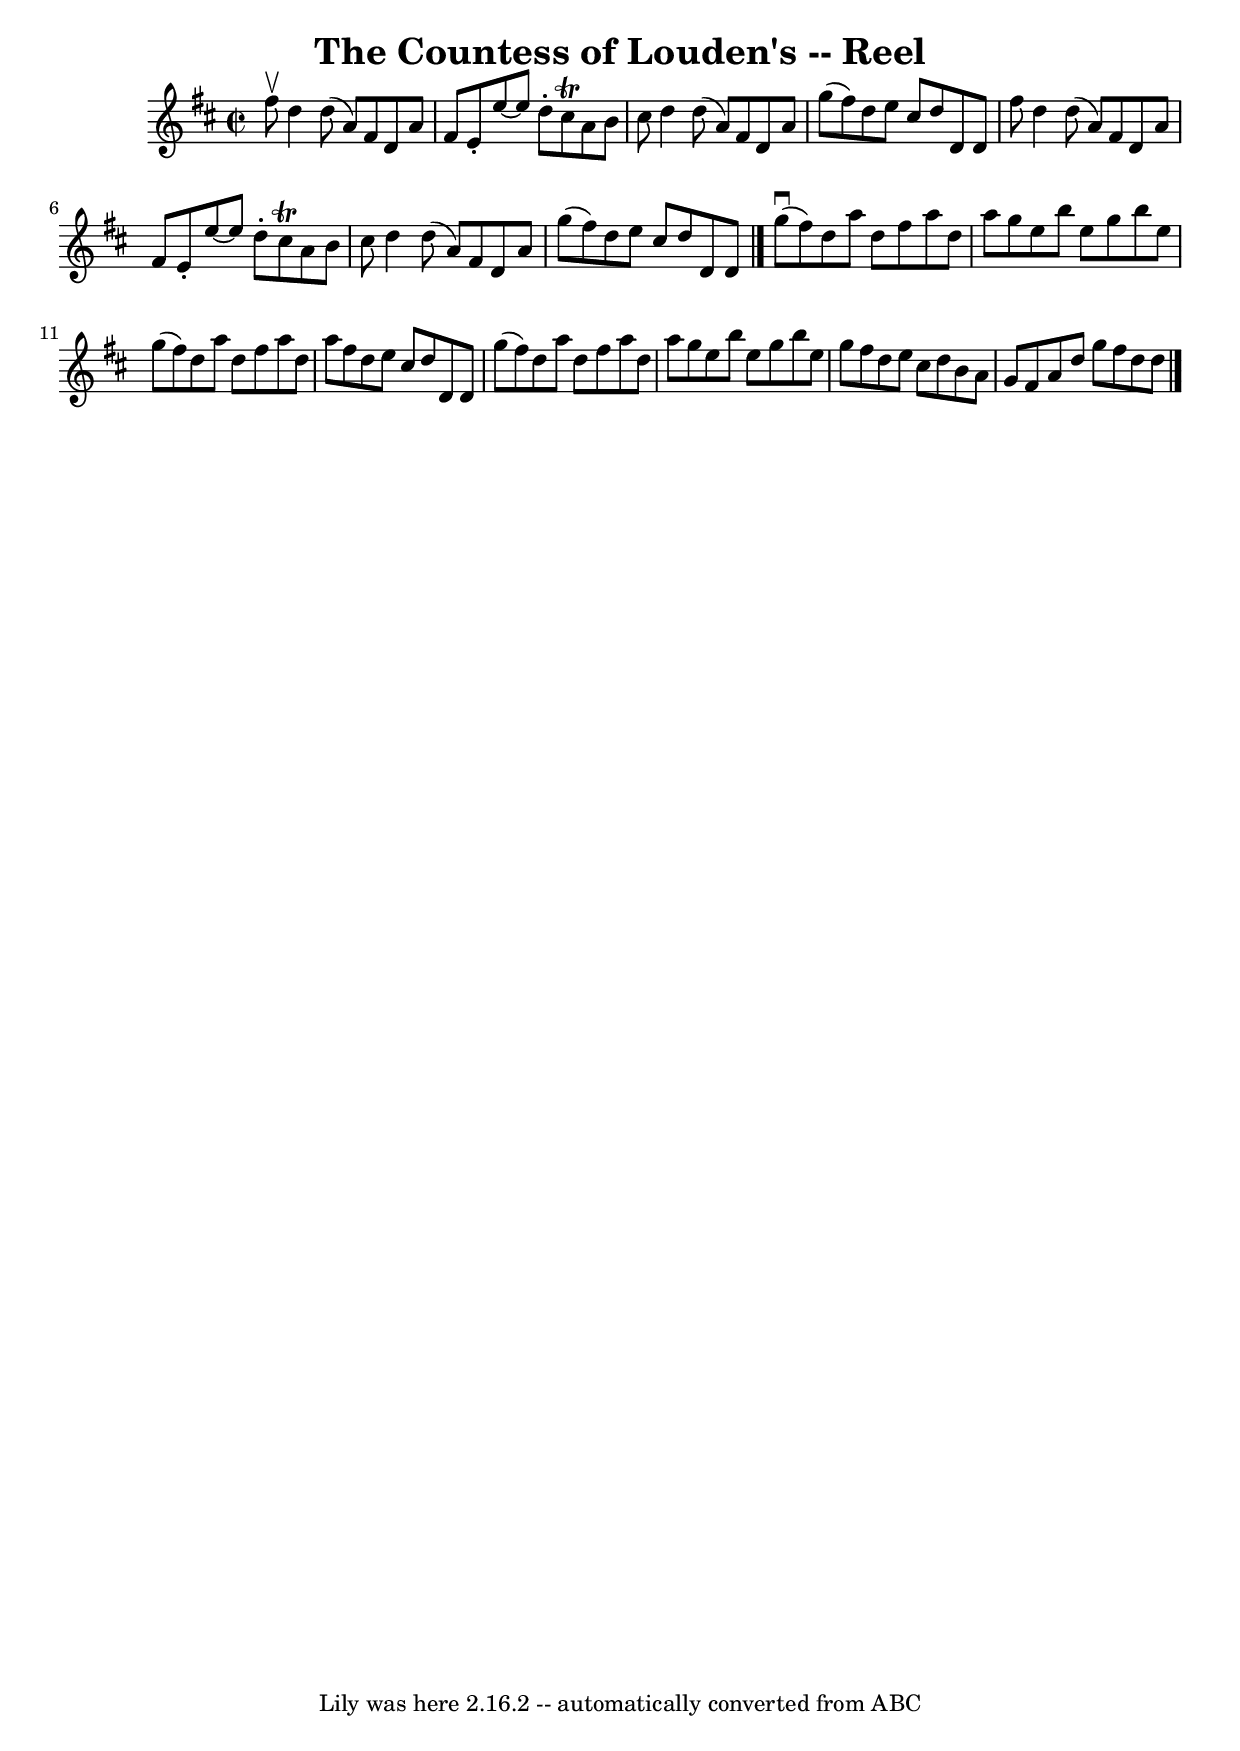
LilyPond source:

\version "2.16.2"
\include "Mammoth.ily"
\header {
  %% book = "Ryan's Mammoth Collection"
 crossRefNumber = "1"
 footnotes = ""
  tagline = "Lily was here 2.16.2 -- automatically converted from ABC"
  title = "The Countess of Louden's -- Reel"

}
voicedefault =  {


  \override Staff.TimeSignature #'style = #'C
  \time 2/2 
  \key d \major fis''8^\upbow  |
 d''4 d''8 (a'8) fis'8 d'8 a'8 fis'8     |
 e'8-. e''8   ~ e''8 d''8-. cis''8^\trill a'8 b'8 cis''8    |
 d''4 d''8 (a'8) fis'8 d'8 a'8 g''8 (|
 fis''8) d''8 e''8 cis''8 d''8 d'8 d'8 fis''8     |
 d''4 d''8 (a'8) fis'8 d'8 a'8 fis'8     |
 e'8-. e''8   ~ e''8 d''8-. cis''8^\trill a'8 b'8 cis''8    |
 d''4 d''8 (a'8) fis'8 d'8 a'8 g''8 (|
 fis''8) d''8 e''8 cis''8 d''8 d'8 d'8    \bar "|." g''8^\downbow( |
 fis''8) d''8 a''8 d''8 fis''8 a''8 d''8 a''8     |
 g''8 e''8 b''8 e''8 g''8 b''8 e''8 g''8 ( |
 fis''8) d''8 a''8 d''8 fis''8 a''8 d''8 a''8     |
 fis''8 d''8 e''8 cis''8 d''8 d'8 d'8 g''8 ( |
 fis''8) d''8 a''8 d''8 fis''8 a''8 d''8 a''8      |
 g''8 e''8 b''8 e''8 g''8 b''8 e''8 g''8     |
 fis''8 d''8 e''8 cis''8 d''8 b'8 a'8 g'8     |
 fis'8 a'8 d''8 g''8 fis''8 d''8 d''8    \bar "|."  
  

}

\score{
  <<

    \context Staff="default"
    {
      \voicedefault 
      
    }

  >>
  \layout {
    
  }
  \midi {
  }

}
